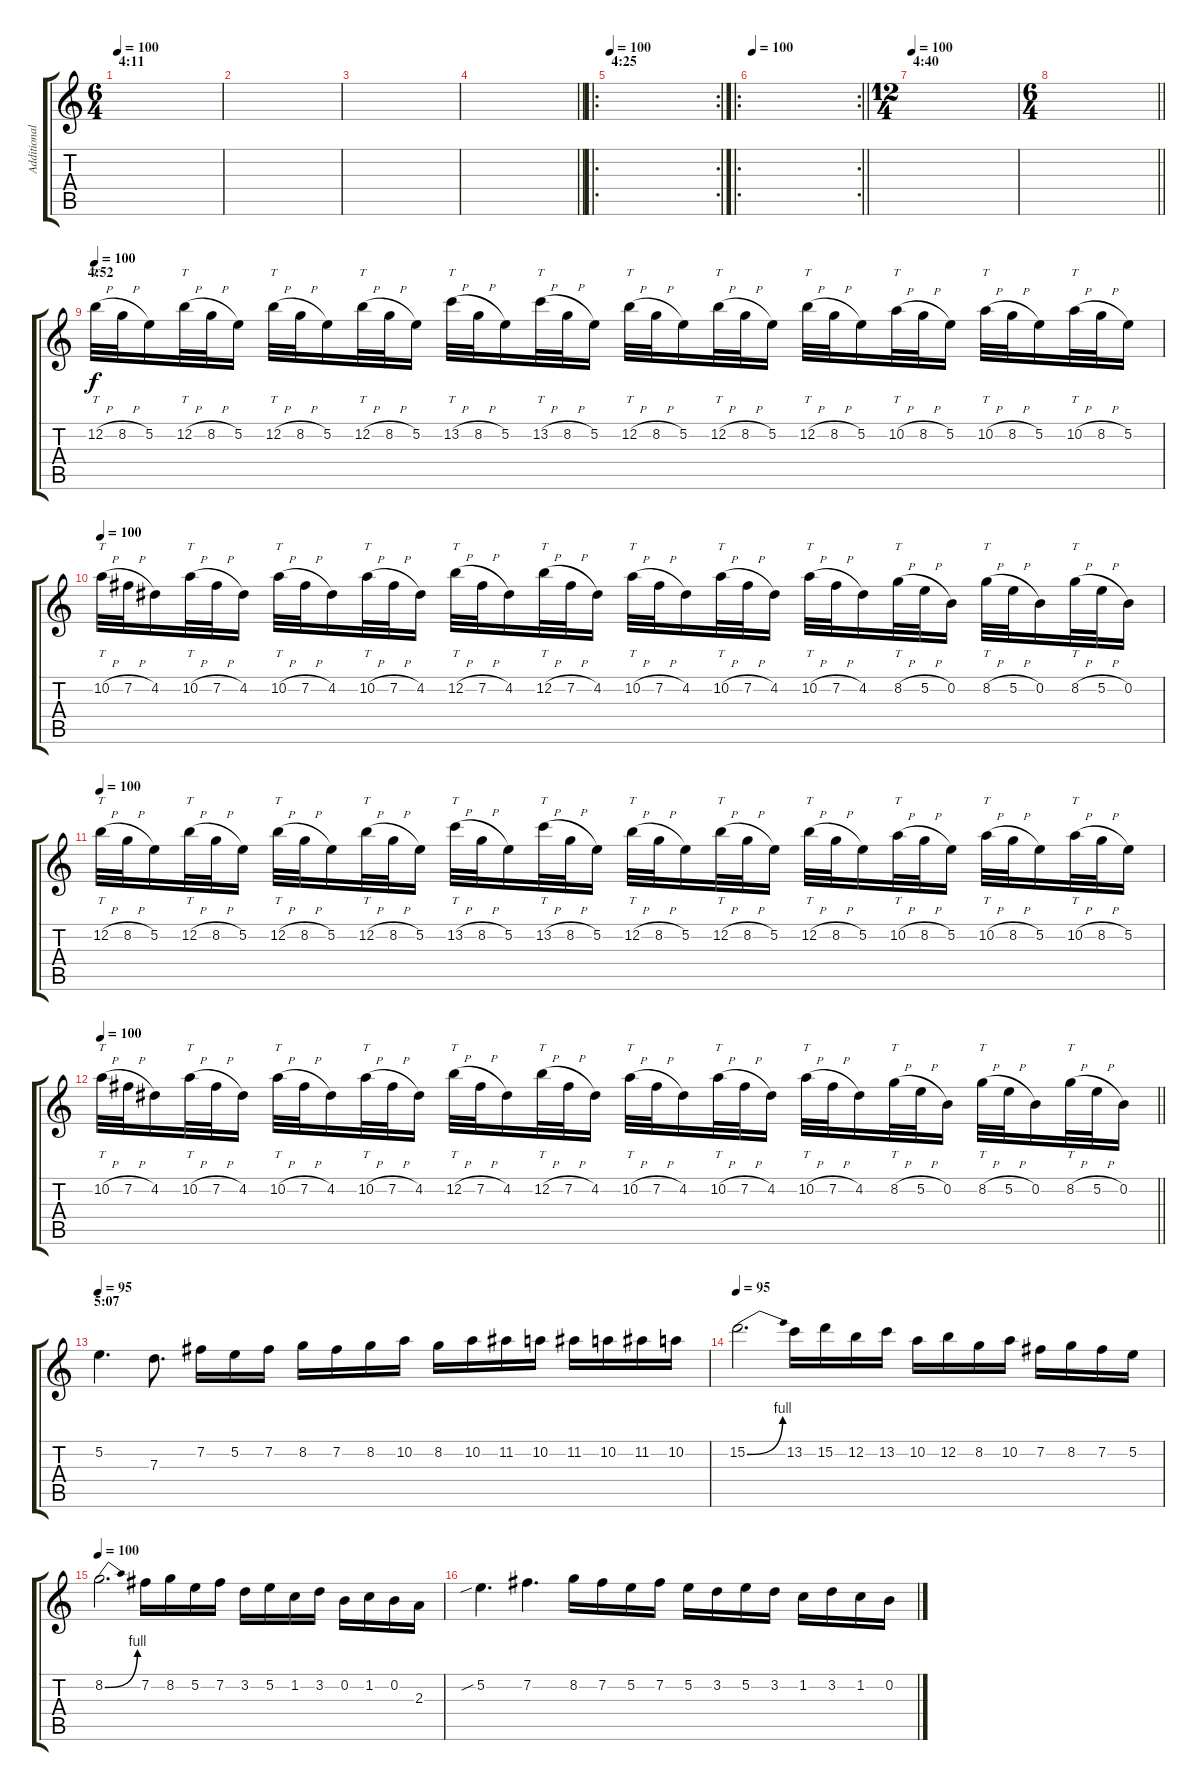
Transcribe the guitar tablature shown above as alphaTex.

\track ("Additional Distortion Guitar" "Additional") {instrument distortionguitar}
\staff {score tabs}
\tuning (E4 B3 G3 D3 A2 E2) {hide}
\ts (6 4)
\section ("" "4:11")
\tempo 100
\clef g2
\ks c
|
|
|
\barLineRight lightlight
|
\ro
\rc 2
\section ("" "4:25")
\tempo 100
|
\ro
\rc 2
\tempo 100
\barLineRight lightlight
|
\ts (12 4)
\section ("" "4:40")
\tempo 100
|
\ts (6 4)
\barLineRight lightlight
|
\section ("" "4:52")
\tempo 100
12.2{h}.32{tt} 8.2{h}.32 5.2.16 12.2{h}.32{tt} 8.2{h}.32 5.2.16 12.2{h}.32{tt} 8.2{h}.32 5.2.16 12.2{h}.32{tt} 8.2{h}.32 5.2.16 13.2{h}.32{tt} 8.2{h}.32 5.2.16 13.2{h}.32{tt} 8.2{h}.32 5.2.16 12.2{h}.32{tt} 8.2{h}.32 5.2.16 12.2{h}.32{tt} 8.2{h}.32 5.2.16 12.2{h}.32{tt} 8.2{h}.32 5.2.16 10.2{h}.32{tt} 8.2{h}.32 5.2.16 10.2{h}.32{tt} 8.2{h}.32 5.2.16 10.2{h}.32{tt} 8.2{h}.32 5.2.16 |
\tempo 100
10.2{h}.32{tt} 7.2{h}.32 4.2.16 10.2{h}.32{tt} 7.2{h}.32 4.2.16 10.2{h}.32{tt} 7.2{h}.32 4.2.16 10.2{h}.32{tt} 7.2{h}.32 4.2.16 12.2{h}.32{tt} 7.2{h}.32 4.2.16 12.2{h}.32{tt} 7.2{h}.32 4.2.16 10.2{h}.32{tt} 7.2{h}.32 4.2.16 10.2{h}.32{tt} 7.2{h}.32 4.2.16 10.2{h}.32{tt} 7.2{h}.32 4.2.16 8.2{h}.32{tt} 5.2{h}.32 0.2.16 8.2{h}.32{tt} 5.2{h}.32 0.2.16 8.2{h}.32{tt} 5.2{h}.32 0.2.16 |
\tempo 100
12.2{h}.32{tt} 8.2{h}.32 5.2.16 12.2{h}.32{tt} 8.2{h}.32 5.2.16 12.2{h}.32{tt} 8.2{h}.32 5.2.16 12.2{h}.32{tt} 8.2{h}.32 5.2.16 13.2{h}.32{tt} 8.2{h}.32 5.2.16 13.2{h}.32{tt} 8.2{h}.32 5.2.16 12.2{h}.32{tt} 8.2{h}.32 5.2.16 12.2{h}.32{tt} 8.2{h}.32 5.2.16 12.2{h}.32{tt} 8.2{h}.32 5.2.16 10.2{h}.32{tt} 8.2{h}.32 5.2.16 10.2{h}.32{tt} 8.2{h}.32 5.2.16 10.2{h}.32{tt} 8.2{h}.32 5.2.16 |
\tempo 100
\barLineRight lightlight
10.2{h}.32{tt} 7.2{h}.32 4.2.16 10.2{h}.32{tt} 7.2{h}.32 4.2.16 10.2{h}.32{tt} 7.2{h}.32 4.2.16 10.2{h}.32{tt} 7.2{h}.32 4.2.16 12.2{h}.32{tt} 7.2{h}.32 4.2.16 12.2{h}.32{tt} 7.2{h}.32 4.2.16 10.2{h}.32{tt} 7.2{h}.32 4.2.16 10.2{h}.32{tt} 7.2{h}.32 4.2.16 10.2{h}.32{tt} 7.2{h}.32 4.2.16 8.2{h}.32{tt} 5.2{h}.32 0.2.16 8.2{h}.32{tt} 5.2{h}.32 0.2.16 8.2{h}.32{tt} 5.2{h}.32 0.2.16 |
\section ("" "5:07")
\tempo 95
5.2.4{d} 7.3.8{d} 7.2.16 5.2.16 7.2.16 8.2.16 7.2.16 8.2.16 10.2.16 8.2.16 10.2.16 11.2.16 10.2.16 11.2.16 10.2.16 11.2.16 10.2.16 |
\tempo 95
15.2{be (bend 0 0 60 4)}.2{d} 13.2.16 15.2.16 12.2.16 13.2.16 10.2.16 12.2.16 8.2.16 10.2.16 7.2.16 8.2.16 7.2.16 5.2.16 |
\tempo 100
8.2{be (bend 0 0 60 4)}.2{d} 7.2.16 8.2.16 5.2.16 7.2.16 3.2.16 5.2.16 1.2.16 3.2.16 0.2.16 1.2.16 0.2.16 2.3.16 |
5.2{sib}.4{d} 7.2.4{d} 8.2.16 7.2.16 5.2.16 7.2.16 5.2.16 3.2.16 5.2.16 3.2.16 1.2.16 3.2.16 1.2.16 0.2.16
